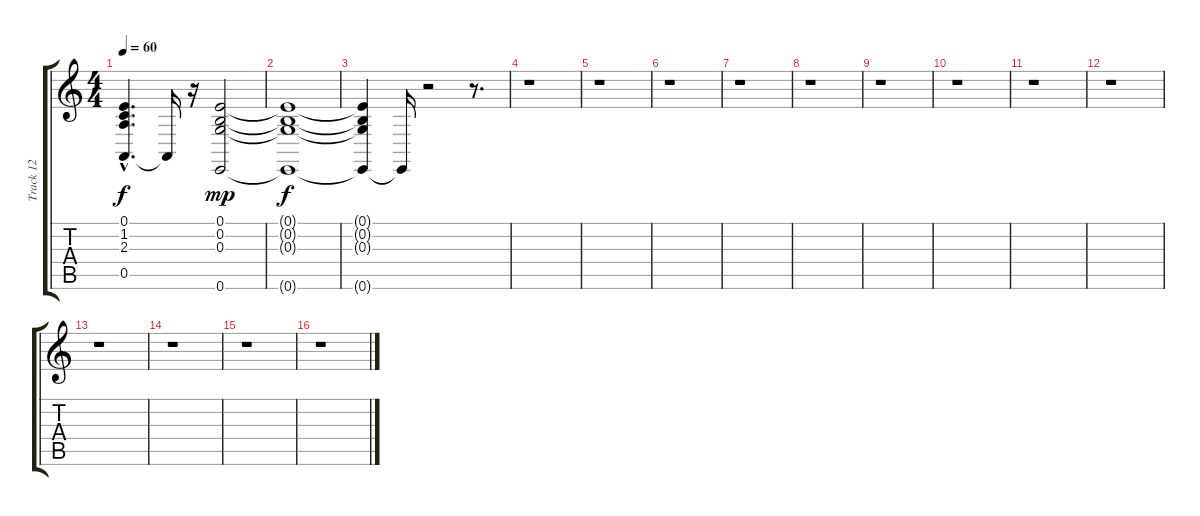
\track ("Track 12" "Track 12") {instrument pad8sweep}
\staff {score tabs}
\tuning (E4 B3 G3 D3 A2 E2) {hide}
\ts (4 4)
\tempo 60
\clef g2
\ks c
(0.1{t} 1.2{t} 2.3{t} 0.5{hac t}).4{d dy f} 0.5{t}.16 r.16 (0.1 0.2 0.3 0.6).2{dy mp} |
(0.1{t} 0.2{t} 0.3{t} 0.6{t}).1{dy f} |
(0.1{t} 0.2{t} 0.3{t} 0.6{t}).4 0.6{t}.16 r.2 r.8{d} |
r.1 |
r.1 |
r.1 |
r.1 |
r.1 |
r.1 |
r.1 |
r.1 |
r.1 |
r.1 |
r.1 |
r.1 |
r.1
